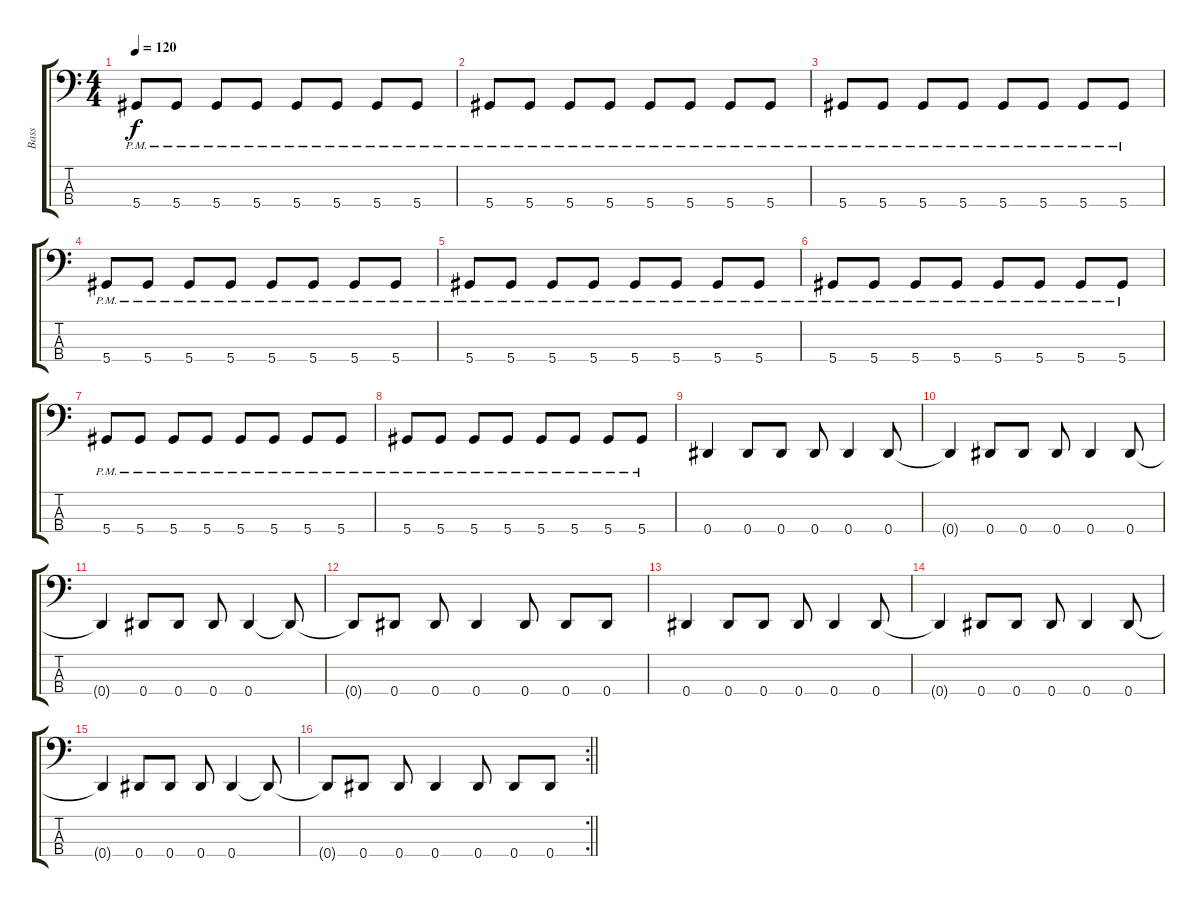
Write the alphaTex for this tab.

\track ("Bass" "Bass") {instrument electricbasspick}
\staff {score tabs}
\tuning (Gb2 Db2 Ab1 Eb1) {hide}
\ts (4 4)
\tempo 120
\clef f4
\ks c
5.4{pm}.8{dy f} 5.4{pm}.8 5.4{pm}.8 5.4{pm}.8 5.4{pm}.8 5.4{pm}.8 5.4{pm}.8 5.4{pm}.8 |
5.4{pm}.8 5.4{pm}.8 5.4{pm}.8 5.4{pm}.8 5.4{pm}.8 5.4{pm}.8 5.4{pm}.8 5.4{pm}.8 |
5.4{pm}.8 5.4{pm}.8 5.4{pm}.8 5.4{pm}.8 5.4{pm}.8 5.4{pm}.8 5.4{pm}.8 5.4{pm}.8 |
5.4{pm}.8 5.4{pm}.8 5.4{pm}.8 5.4{pm}.8 5.4{pm}.8 5.4{pm}.8 5.4{pm}.8 5.4{pm}.8 |
5.4{pm}.8 5.4{pm}.8 5.4{pm}.8 5.4{pm}.8 5.4{pm}.8 5.4{pm}.8 5.4{pm}.8 5.4{pm}.8 |
5.4{pm}.8 5.4{pm}.8 5.4{pm}.8 5.4{pm}.8 5.4{pm}.8 5.4{pm}.8 5.4{pm}.8 5.4{pm}.8 |
5.4{pm}.8 5.4{pm}.8 5.4{pm}.8 5.4{pm}.8 5.4{pm}.8 5.4{pm}.8 5.4{pm}.8 5.4{pm}.8 |
5.4{pm}.8 5.4{pm}.8 5.4{pm}.8 5.4{pm}.8 5.4{pm}.8 5.4{pm}.8 5.4{pm}.8 5.4{pm}.8 |
0.4.4 0.4.8 0.4.8 0.4.8 0.4.4 0.4.8 |
0.4{t}.4 0.4.8 0.4.8 0.4.8 0.4.4 0.4.8 |
0.4{t}.4 0.4.8 0.4.8 0.4.8 0.4.4 0.4{t}.8 |
0.4{t}.8 0.4.8 0.4.8 0.4.4 0.4.8 0.4.8 0.4.8 |
0.4.4 0.4.8 0.4.8 0.4.8 0.4.4 0.4.8 |
0.4{t}.4 0.4.8 0.4.8 0.4.8 0.4.4 0.4.8 |
0.4{t}.4 0.4.8 0.4.8 0.4.8 0.4.4 0.4{t}.8 |
\rc 2
\barLineRight lightlight
0.4{t}.8 0.4.8 0.4.8 0.4.4 0.4.8 0.4.8 0.4.8
